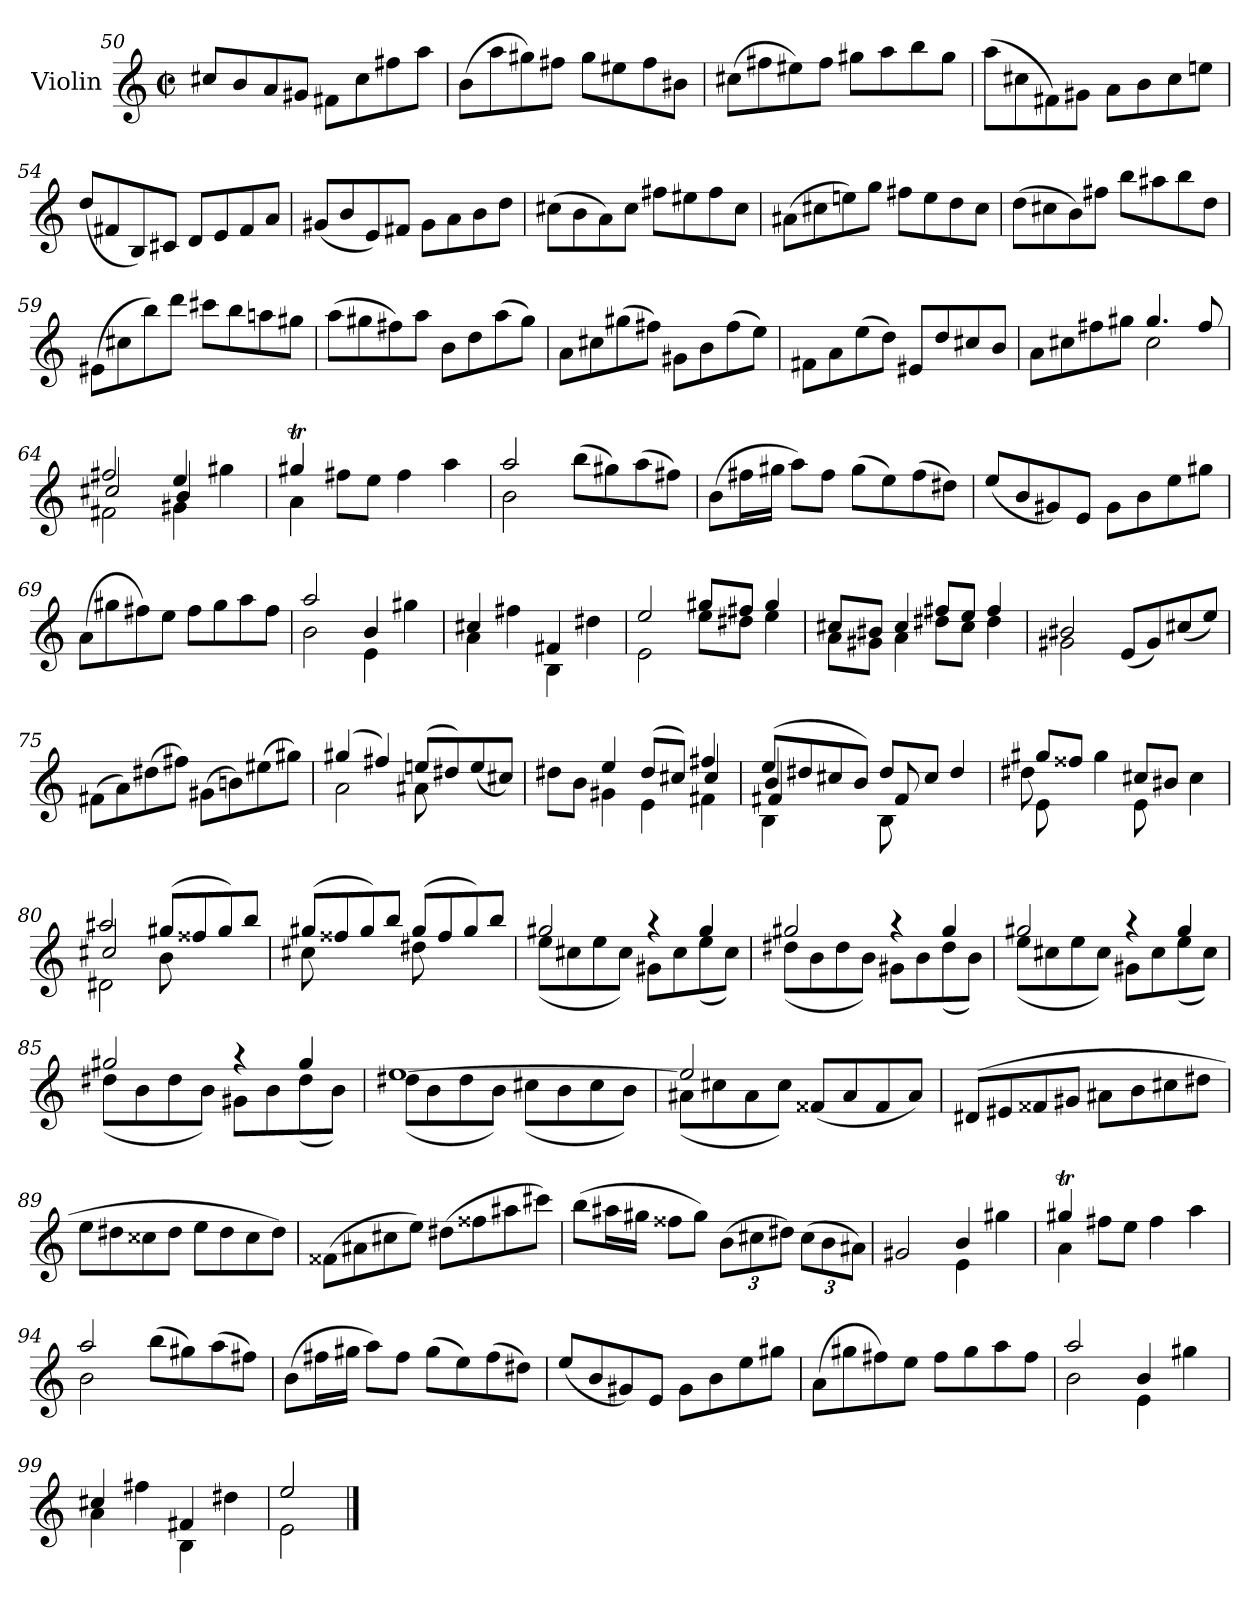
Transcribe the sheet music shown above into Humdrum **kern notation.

**kern
*part1
*staff1
*I"Violin
*I'Vln.
*clefG2
*k[]
*M2/2
*met(c|)
=50
8cc#X/L
8b/
8a/
8g#X/J
8f#X\L
8cc#\
8ff#X\
8aa\J
=51
(>8b\L
8aa\
8gg#X\)
8ff#X\J
8gg#\L
8ee#X\
8ff#\
8b#X\J
=52
(>8cc#X\L
8ff#X\
8ee#X\)
8ff#\J
8gg#X\L
8aa\
8bb\
8gg#\J
=53
(>8aa\L
8cc#X\
8f#X\)
8g#X\J
8a\L
8b\
8cc#\
8een\J
=54
(<8dd/L
8f#X/
8B/)
8c#X/J
8d/L
8e/
8f#/
8a/J
=55
(<8g#X/L
8b/
8e/)
8f#X/J
8g#\L
8a\
8b\
8dd\J
=56
(>8cc#X\L
8b\
8a\)
8cc#\J
8ff#X\L
8ee#X\
8ff#\
8cc#\J
=57
(>8a#X\L
8cc#X\
8een\)
8gg\J
8ff#X\L
8ee\
8dd\
8cc#\J
=58
(>8dd\L
8cc#X\
8b\)
8ff#X\J
8bb\L
8aa#X\
8bb\
8dd\J
=59
(>8e#X\L
8cc#X\
8bb\)
8ddd\J
8ccc#X\L
8bb\
8aan\
8gg#X\J
=60
(>8aa\L
8gg#X\
8ff#X\)
8aa\J
8b\L
8dd\
(>8aa\
8gg#\J)
=61
8a\L
8cc#X\
(>8gg#X\
8ff#X\J)
8g#X\L
8b\
(>8ff#\
8ee\J)
=62
8f#X\L
8a\
(>8ee\
8dd\J)
8e#X/L
8dd/
8cc#X/
8b/J
=63
*^
8a\L	2ryy
8cc#X\	.
8ff#X\	.
8gg#X\J	.
4.gg#/	2cc#\
8ff#/	.
=64	=64
*	*^
2ff#X/	2f#X\	2cc#X/
4ee/	4g#X\	4b/
4gg#X\	4ryy	4ryy
*	*v	*v
=65	=65
4gg#Xt/	4a\
8ff#X\L	4ryy
8ee\J	.
4ff#\	2ryy
4aa\	.
=66	=66
2aa/	2b\
(>8bb\L	2ryy
8gg#X\)	.
(>8aa\	.
8ff#X\J)	.
*v	*v
=67
(>8b\L
16ff#X\L
16gg#X\JJ
8aa\L)
8ff#\J
(>8gg#\L
8ee\)
(>8ff#\
8dd#X\J)
=68
(<8ee/L
8b/
8g#X/)
8e/J
8g#\L
8b\
8ee\
8gg#X\J
=69
(>8a\L
8gg#X\
8ff#X\)
8ee\J
8ff#\L
8gg#\
8aa\
8ff#\J
=70
*^
2aa/	2b\
4b/	4e\
4gg#X\	4ryy
=71	=71
4cc#X/	4a\
4ff#X\	4ryy
4f#X/	4B\
4dd#X\	4ryy
=72	=72
2ee/	2e\
8gg#X/L	8ee\L
8ff#X/J	8dd#X\J
4gg#/	4ee\
=73	=73
8cc#X/L	8a\L
8b#X/J	8g#X\J
4cc#/	4a\
8ff#X/L	8dd#X\L
8ee/J	8cc#\J
4ff#/	4dd#\
=74	=74
2b#X/	2g#X\
(<8e/L	2ryy
8g#/)	.
(<8cc#X/	.
8ee/J)	.
*v	*v
=75
(>8f#X\L
8a\)
(>8dd#X\
8ff#X\J)
(>8g#X\L
8bn\)
(>8ee#X\
8gg#X\J)
=76
*^
(>4gg#X/	2a\
4ff#X/)	.
(>8een/L	8a#X\
8dd#X/)	8ryy
(<8ee/	4ryy
8cc#X/J)	.
=77	=77
*	*^
4ryy	8dd#X\L	2ryy
.	8b\J	.
4ee/	4g#X\	.
(>8dd#/L	4e\	4ryy
8cc#X/J)	.	.
4ff#X/	4f#X\	4cc#/
=78	=78	=78
*	*	*^
(>8ee/L	4B\	4b/	4f#X/
8dd#X/	.	.	.
8cc#X/	4ryy	4ryy	4ryy
8b/J)	.	.	.
8dd#/L	8B\	8f#/	2ryy
8cc#/J	8ryy	8ryy	.
4dd#/	4ryy	4ryy	.
*	*	*v	*v
=79	=79	=79
8gg#X/L	8e\	8dd#X\
8ff##X/J	8ryy	8ryy
4gg#\	4ryy	4ryy
8cc#X/L	8e\	2ryy
8b#X/J	8ryy	.
4cc#\	4ryy	.
=80	=80	=80
2aa#X/	2d#X\	2cc#X/
(>8gg#X/L	8b\	2ryy
8ff##X/	8ryy	.
8gg#/)	4ryy	.
8bb/J	.	.
=81	=81	=81
(>8gg#X/L	8cc#X\	2ryy
8ff##X/	8ryy	.
8gg#/)	4ryy	.
8bb/J	.	.
(>8gg#/L	8dd#X\	2ryy
8ff##/	8ryy	.
8gg#/)	4ryy	.
8bb/J	.	.
*	*v	*v
=82	=82
2gg#X/	(<8ee\L
.	8cc#X\
.	8ee\
.	8cc#\J)
4r	8g#X\L
.	8cc#\
4gg#/	(<8ee\
.	8cc#\J)
=83	=83
2gg#X/	(<8dd#X\L
.	8b\
.	8dd#\
.	8b\J)
4r	8g#X\L
.	8b\
4gg#/	(<8dd#\
.	8b\J)
=84	=84
2gg#X/	(<8ee\L
.	8cc#X\
.	8ee\
.	8cc#\J)
4r	8g#X\L
.	8cc#\
4gg#/	(<8ee\
.	8cc#\J)
=85	=85
2gg#X/	(<8dd#X\L
.	8b\
.	8dd#\
.	8b\J)
4r	8g#X\L
.	8b\
4gg#/	(<8dd#\
.	8b\J)
=86	=86
[1ee	(<8dd#X\L
.	8b\
.	8dd#\
.	8b\J)
.	(<8cc#X\L
.	8b\
.	8cc#\
.	8b\J)
=87	=87
2ee/]	(<8a#X\L
.	8cc#X\
.	8a#\
.	8cc#\J)
(<8f##X/L	2ryy
8a#/	.
8f##/	.
8a#/J)	.
*v	*v
=88
(>8d#X/L
8e#X/
8f##X/
8g#X/J
8a#X\L
8b\
8cc#X\
8dd#X\J
=89
8ee\L
8dd#X\
8cc##X\
8dd#\J
8ee\L
8dd#\
8cc##\
8dd#\J)
=90
(>8f##X\L
8a#X\
8cc#X\
8ee\J)
(>8dd#X\L
8ff##X\
8aa#X\
8ccc#X\J)
=91
(>8bb\L
16aa#X\L
16gg#X\JJ
8ff##X\L
8gg#\J)
*Xbrackettup
(>12b\L
12cc#X\
12dd#X\J)
(>12cc#\L
12b\
12a#X\J)
=92
*^
2g#X/	2ryy
4b/	4e\
4gg#X\	4ryy
=93	=93
4gg#Xt/	4a\
8ff#X\L	4ryy
8ee\J	.
4ff#\	2ryy
4aa\	.
=94	=94
2aa/	2b\
(>8bb\L	2ryy
8gg#X\)	.
(>8aa\	.
8ff#X\J)	.
*v	*v
=95
(>8b\L
16ff#X\L
16gg#X\JJ
8aa\L)
8ff#\J
(>8gg#\L
8ee\)
(>8ff#\
8dd#X\J)
=96
(<8ee/L
8b/
8g#X/)
8e/J
8g#\L
8b\
8ee\
8gg#X\J
=97
(>8a\L
8gg#X\
8ff#X\)
8ee\J
8ff#\L
8gg#\
8aa\
8ff#\J
=98
*^
2aa/	2b\
4b/	4e\
4gg#X\	4ryy
=99	=99
4cc#X/	4a\
4ff#X\	4ryy
4f#X/	4B\
4dd#X\	4ryy
=100	=100
2ee/	2e\
*v	*v
==
*-
